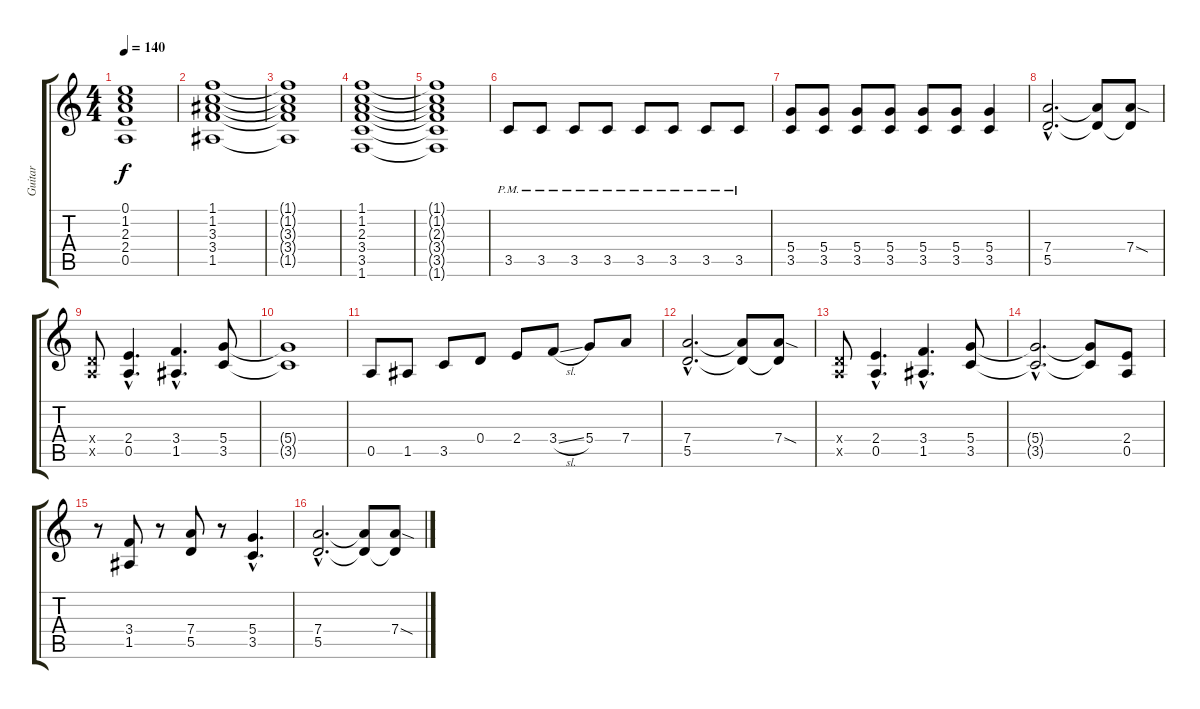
\track ("Guitar" "Guitar") {instrument distortionguitar}
\staff {score tabs}
\tuning (E4 B3 G3 D3 A2 E2) {hide}
\ts (4 4)
\tempo 140
\clef g2
\ks c
(0.1{t} 1.2{t} 2.3{t} 2.4{t} 0.5{t}).1{dy f} |
(1.1 1.2 3.3 3.4 1.5).1 |
(1.1{t} 1.2{t} 3.3{t} 3.4{t} 1.5{t}).1 |
(1.1 1.2 2.3 3.4 3.5 1.6).1 |
(1.1{t} 1.2{t} 2.3{t} 3.4{t} 3.5{t} 1.6{t}).1 |
3.5{pm}.8 3.5{pm}.8 3.5{pm}.8 3.5{pm}.8 3.5{pm}.8 3.5{pm}.8 3.5{pm}.8 3.5{pm}.8 |
(5.4 3.5).8 (5.4 3.5).8 (5.4 3.5).8 (5.4 3.5).8 (5.4 3.5).8 (5.4 3.5).8 (5.4 3.5).4 |
(7.4{hac} 5.5{hac}).2{d} (7.4{t} 5.5{t}).8 (7.4{sod} 5.5{t}).8 |
(0.4{x} 0.5{x}).8 (2.4{hac} 0.5{hac}).4{d} (3.4{hac} 1.5{hac}).4{d} (5.4 3.5).8 |
(5.4{t} 3.5{t}).1 |
0.5.8 1.5.8 3.5.8 0.4.8 2.4.8 3.4{sl}.8 5.4.8 7.4.8 |
(7.4{hac} 5.5{hac}).2{d} (7.4{t} 5.5{t}).8 (7.4{sod} 5.5{t}).8 |
(0.4{x} 0.5{x}).8 (2.4{hac} 0.5{hac}).4{d} (3.4{hac} 1.5{hac}).4{d} (5.4 3.5).8 |
(5.4{hac t} 3.5{hac t}).2{d} (5.4{t} 3.5{t}).8 (2.4 0.5).8 |
r.8 (3.4 1.5).8 r.8 (7.4 5.5).8 r.8 (5.4{hac} 3.5{hac}).4{d} |
(7.4{hac} 5.5{hac}).2{d} (7.4{t} 5.5{t}).8 (7.4{sod} 5.5{t}).8
